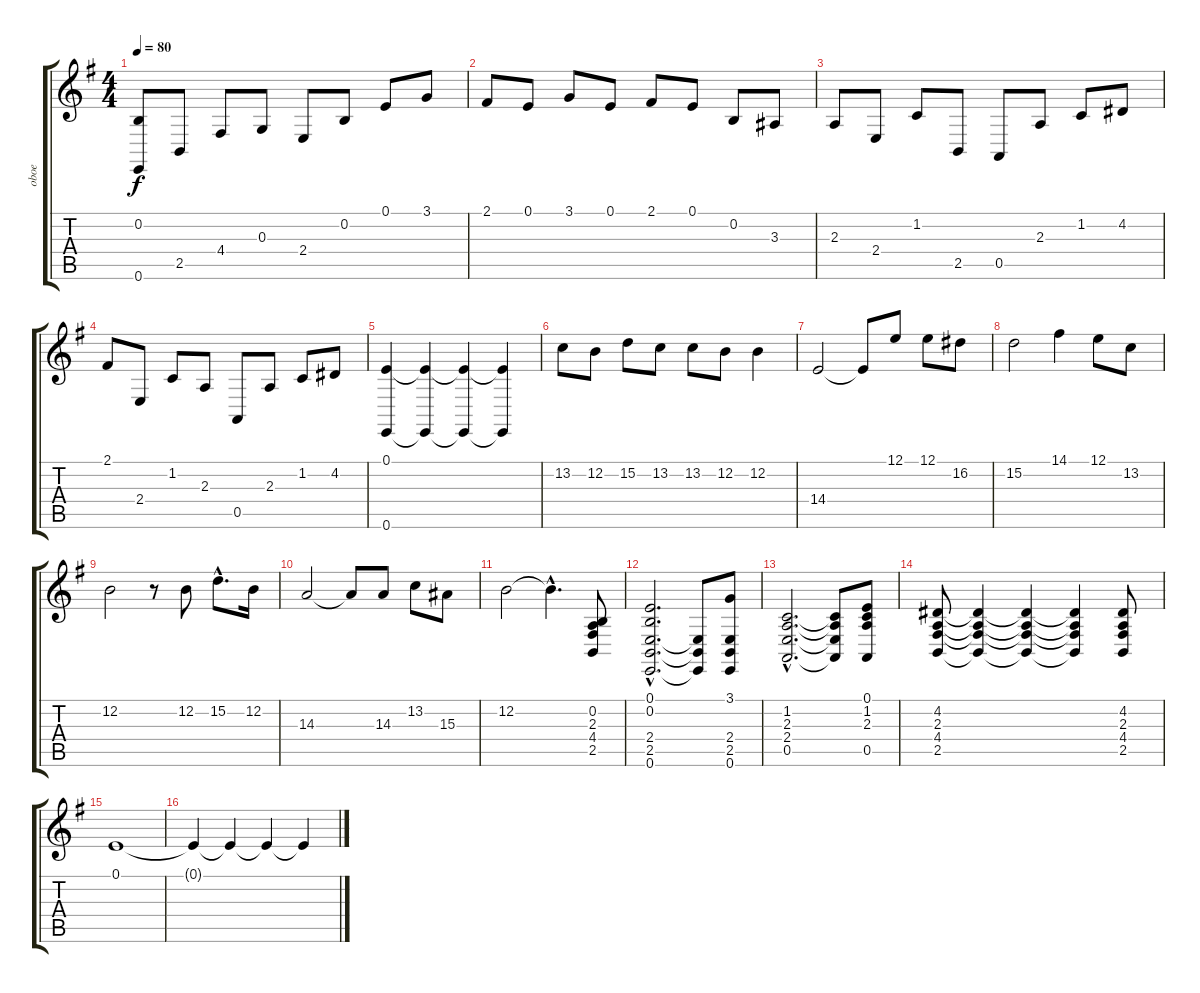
\track ("oboe" "oboe") {instrument oboe}
\staff {score tabs}
\tuning (E4 B3 G3 D3 A2 E2) {hide}
\ts (4 4)
\tempo 80
\clef g2
\ks g
(0.2 0.6).8{dy f} 2.5.8 4.4.8 0.3.8 2.4.8 0.2.8 0.1.8 3.1.8 |
2.1.8{volume 14} 0.1.8 3.1.8 0.1.8 2.1.8 0.1.8 0.2.8 3.3.8 |
2.3.8 2.4.8 1.2.8 2.5.8 0.5.8 2.3.8 1.2.8 4.2.8 |
2.1.8 2.4.8 1.2.8 2.3.8 0.5.8 2.3.8 1.2.8 4.2.8 |
(0.1 0.6).4 (0.1{t} 0.6{t}).4{volume 10} (0.1{t} 0.6{t}).4{volume 8} (0.1{t} 0.6{t}).4{volume 6} |
13.2.8{volume 13} 12.2.8 15.2.8 13.2.8 13.2.8 12.2.8 12.2.4 |
14.4.2 14.4{t}.8 12.1.8 12.1.8 16.2.8 |
15.2.2 14.1.4 12.1.8 13.2.8 |
12.2.2 r.8 12.2.8 15.2{hac}.8{d} 12.2.16 |
14.3.2 14.3{t}.8 14.3.8 13.2.8 15.3.8 |
12.2.2 12.2{hac t}.4{d} (0.2 2.3 4.4 2.5).8{volume 9} |
(0.1{hac} 0.2{hac} 2.4{hac} 2.5{hac} 0.6{hac}).2{d} (2.4{t} 2.5{t} 0.6{t}).8 (3.1 2.4 2.5 0.6).8 |
(1.2{hac} 2.3{hac} 2.4{hac} 0.5{hac}).2{d} (1.2{t} 2.3{t} 2.4{t} 0.5{t}).8 (0.1 1.2 2.3 0.5).8 |
(4.2 2.3 4.4 2.5).8 (4.2{t} 2.3{t} 4.4{t} 2.5{t}).4 (4.2{t} 2.3{t} 4.4{t} 2.5{t}).4 (4.2{t} 2.3{t} 4.4{t} 2.5{t}).4 (4.2 2.3 4.4 2.5).8 |
0.1.1 |
0.1{t}.4{volume 10} 0.1{t}.4{volume 8} 0.1{t}.4{volume 6} 0.1{t}.4{volume 5}
